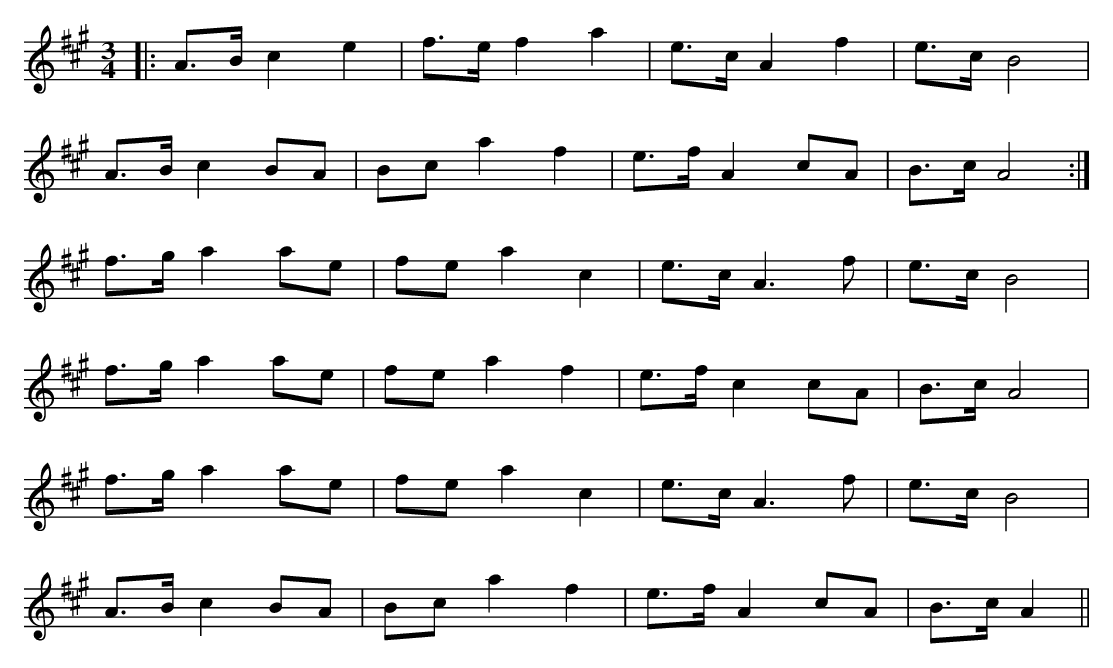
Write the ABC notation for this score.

X:1
M:3/4
K:A
|:A>B c2 e2|f>e f2 a2|e>c A2 f2|e>c B4|
A>B c2 BA|Bc a2 f2|e>f A2 cA|B>c A4:|
f>g a2 ae|fe a2 c2|e>c A3 f|e>c B4|
f>g a2 ae|fe a2 f2|e>f c2 cA|B>c A4|
f>g a2 ae|fe a2 c2|e>c A3 f|e>c B4|
A>B c2 BA|Bc a2 f2|e>f A2 cA|B>c A2||
